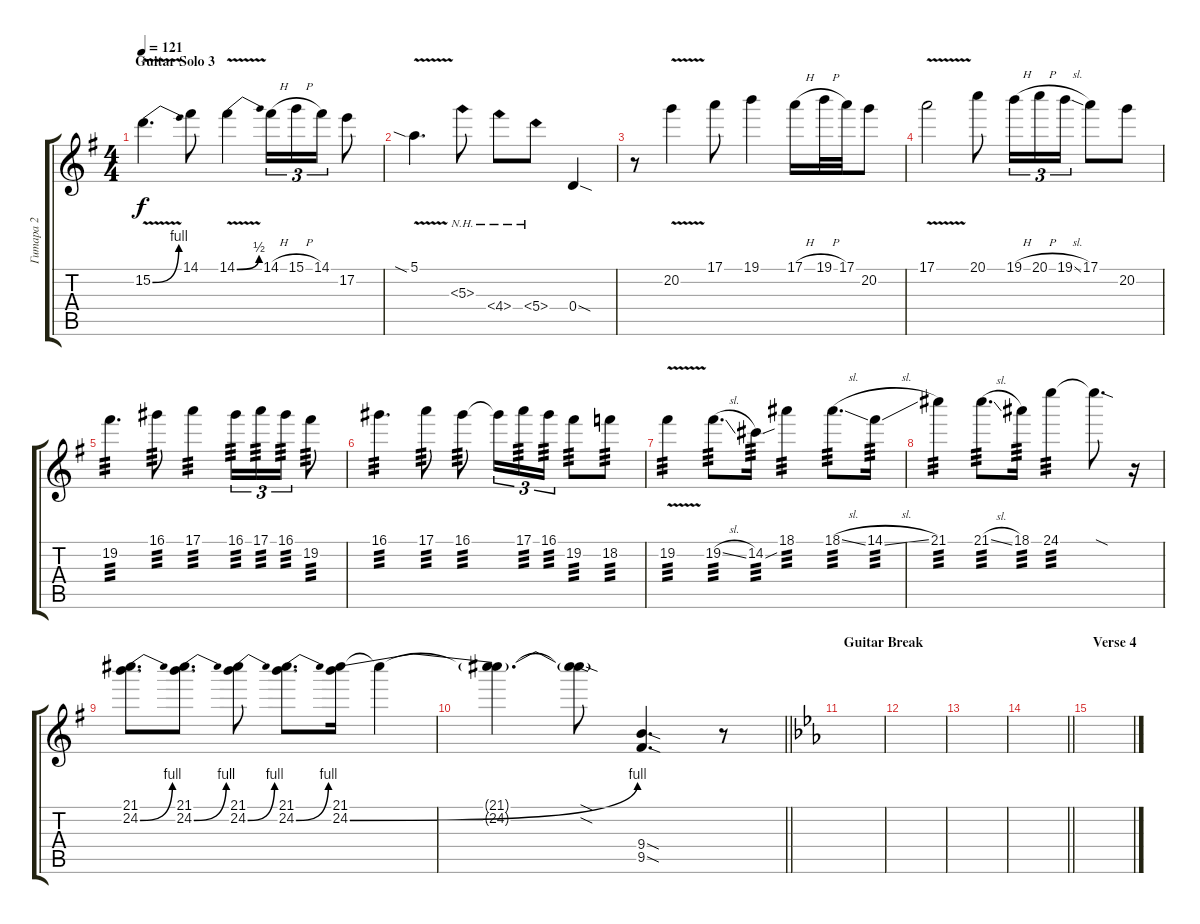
\track ("Гитара 2" "Гитара 2") {instrument distortionguitar}
\staff {score tabs}
\tuning (E4 B3 G3 D3 A2 E2) {hide}
\ts (4 4)
\section ("" "Guitar Solo 3")
\tempo 121
\clef g2
\ks eminor
15.2{be (bend 0 0 60 4) v}.4{d dy f} 14.1.8 14.1{be (bend 0 0 60 2) v}.4 14.1{h}.16{tu (3 2)} 15.1{h}.16{tu (3 2)} 14.1.16{tu (3 2)} 17.2.8 |
5.1{v sia}.4{d} 5.3{nh}.8 4.4{nh}.8 5.4{nh}.8 0.4{sod}.4 |
r.8 20.2{v}.4 17.1.8 19.1.4 17.1{h}.16 19.1{h}.32 17.1.32 20.2.8 |
17.1{v}.2 20.1.8 19.1{h}.16{tu (3 2)} 20.1{h}.16{tu (3 2)} 19.1{sl}.16{tu (3 2)} 17.1.8 20.2.8 |
19.2.4{d tp 3} 16.1.8{tp 3} 17.1.4{tp 3} 16.1.16{tu (3 2) tp 3} 17.1.16{tu (3 2) tp 3} 16.1.16{tu (3 2) tp 3} 19.2.8{tp 3} |
16.1.4{d tp 3} 17.1.8{tp 3} 16.1.8{tp 3} 16.1{t}.16{tu (3 2)} 17.1.16{tu (3 2) tp 3} 16.1.16{tu (3 2) tp 3} 19.2.8{tp 3} 18.2.8{tp 3} |
19.2{v}.4{tp 3} 19.2{sl}.8{d tp 3} 14.2{sou}.16{tp 3} 18.1.4{tp 3} 18.1{sl}.8{d tp 3} 14.1{sl}.16{tp 3} |
21.1.4{tp 3} 21.1{sl}.8{d tp 3} 18.1.16{tp 3} 24.1.4{tp 3} 24.1{sod t}.8{d} r.16 |
(21.1 24.2{be (bend 0 0 60 4)}).8{d} (21.1 24.2{be (bend 0 0 60 4)}).8{d} (21.1 24.2{be (bend 0 0 60 4)}).8 (21.1 24.2{be (bend 0 0 60 4)}).8{d} (21.1 24.2{be (bend 0 0 60 4)}).16 21.1{t}.4 |
\barLineRight lightlight
(21.1{t} 24.2{t}).4{d} (21.1{sod t} 24.2{sod t}).8 (9.4{sod} 9.5{sod}).4{d} r.8 |
\section ("" "Guitar Break")
\ks cminor
|
|
|
\barLineRight lightlight
|
\section ("" "Verse 4")
